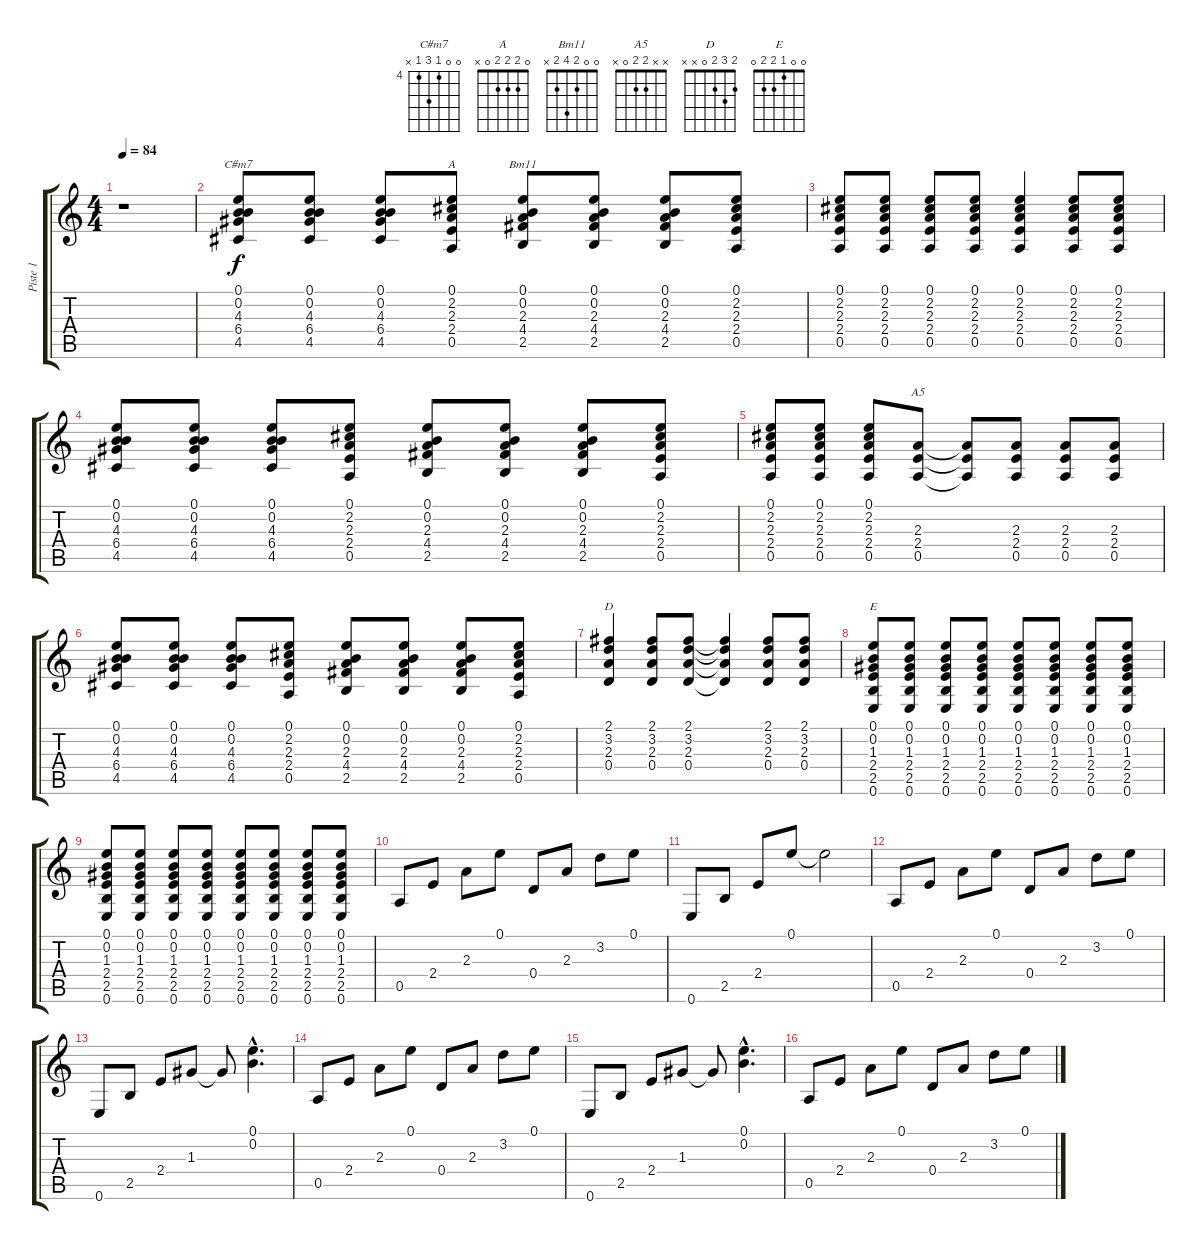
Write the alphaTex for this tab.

\track ("Piste 1" "Piste 1") {instrument electricguitarclean}
\staff {score tabs}
\tuning (E4 B3 G3 D3 A2 E2) {hide}
\chord ("C#m7" 0 0 4 6 4 x) {firstfret 4}
\chord ("A" 0 2 2 2 0 x)
\chord ("Bm11" 0 0 2 4 2 x)
\chord ("A5" x x 2 2 0 x)
\chord ("D" 2 3 2 0 x x)
\chord ("E" 0 0 1 2 2 0)
\ts (4 4)
\tempo 84
\clef g2
\ks c
r.1{dy f} |
(0.1 0.2 4.3 6.4 4.5).8{ch "C#m7"} (0.1 0.2 4.3 6.4 4.5).8 (0.1 0.2 4.3 6.4 4.5).8 (0.1 2.2 2.3 2.4 0.5).8{ch "A"} (0.1 0.2 2.3 4.4 2.5).8{ch "Bm11"} (0.1 0.2 2.3 4.4 2.5).8 (0.1 0.2 2.3 4.4 2.5).8 (0.1 2.2 2.3 2.4 0.5).8 |
(0.1 2.2 2.3 2.4 0.5).8 (0.1 2.2 2.3 2.4 0.5).8 (0.1 2.2 2.3 2.4 0.5).8 (0.1 2.2 2.3 2.4 0.5).8 (0.1 2.2 2.3 2.4 0.5).4 (0.1 2.2 2.3 2.4 0.5).8 (0.1 2.2 2.3 2.4 0.5).8 |
(0.1 0.2 4.3 6.4 4.5).8 (0.1 0.2 4.3 6.4 4.5).8 (0.1 0.2 4.3 6.4 4.5).8 (0.1 2.2 2.3 2.4 0.5).8 (0.1 0.2 2.3 4.4 2.5).8 (0.1 0.2 2.3 4.4 2.5).8 (0.1 0.2 2.3 4.4 2.5).8 (0.1 2.2 2.3 2.4 0.5).8 |
(0.1 2.2 2.3 2.4 0.5).8 (0.1 2.2 2.3 2.4 0.5).8 (0.1 2.2 2.3 2.4 0.5).8 (2.3 2.4 0.5).8{ch "A5"} (2.3{t} 2.4{t} 0.5{t}).8 (2.3 2.4 0.5).8 (2.3 2.4 0.5).8 (2.3 2.4 0.5).8 |
(0.1 0.2 4.3 6.4 4.5).8 (0.1 0.2 4.3 6.4 4.5).8 (0.1 0.2 4.3 6.4 4.5).8 (0.1 2.2 2.3 2.4 0.5).8 (0.1 0.2 2.3 4.4 2.5).8 (0.1 0.2 2.3 4.4 2.5).8 (0.1 0.2 2.3 4.4 2.5).8 (0.1 2.2 2.3 2.4 0.5).8 |
(2.1 3.2 2.3 0.4).4{ch "D"} (2.1 3.2 2.3 0.4).8 (2.1 3.2 2.3 0.4).8 (2.1{t} 3.2{t} 2.3{t} 0.4{t}).4 (2.1 3.2 2.3 0.4).8 (2.1 3.2 2.3 0.4).8 |
(0.1 0.2 1.3 2.4 2.5 0.6).8{ch "E"} (0.1 0.2 1.3 2.4 2.5 0.6).8 (0.1 0.2 1.3 2.4 2.5 0.6).8 (0.1 0.2 1.3 2.4 2.5 0.6).8 (0.1 0.2 1.3 2.4 2.5 0.6).8 (0.1 0.2 1.3 2.4 2.5 0.6).8 (0.1 0.2 1.3 2.4 2.5 0.6).8 (0.1 0.2 1.3 2.4 2.5 0.6).8 |
(0.1 0.2 1.3 2.4 2.5 0.6).8 (0.1 0.2 1.3 2.4 2.5 0.6).8 (0.1 0.2 1.3 2.4 2.5 0.6).8 (0.1 0.2 1.3 2.4 2.5 0.6).8 (0.1 0.2 1.3 2.4 2.5 0.6).8 (0.1 0.2 1.3 2.4 2.5 0.6).8 (0.1 0.2 1.3 2.4 2.5 0.6).8 (0.1 0.2 1.3 2.4 2.5 0.6).8 |
0.5.8 2.4.8 2.3.8 0.1.8 0.4.8 2.3.8 3.2.8 0.1.8 |
0.6.8 2.5.8 2.4.8 0.1.8 0.1{t}.2 |
0.5.8 2.4.8 2.3.8 0.1.8 0.4.8 2.3.8 3.2.8 0.1.8 |
0.6.8 2.5.8 2.4.8 1.3.8 1.3{t}.8 (0.1{hac} 0.2{hac}).4{d} |
0.5.8 2.4.8 2.3.8 0.1.8 0.4.8 2.3.8 3.2.8 0.1.8 |
0.6.8 2.5.8 2.4.8 1.3.8 1.3{t}.8 (0.1{hac} 0.2{hac}).4{d} |
0.5.8 2.4.8 2.3.8 0.1.8 0.4.8 2.3.8 3.2.8 0.1.8
